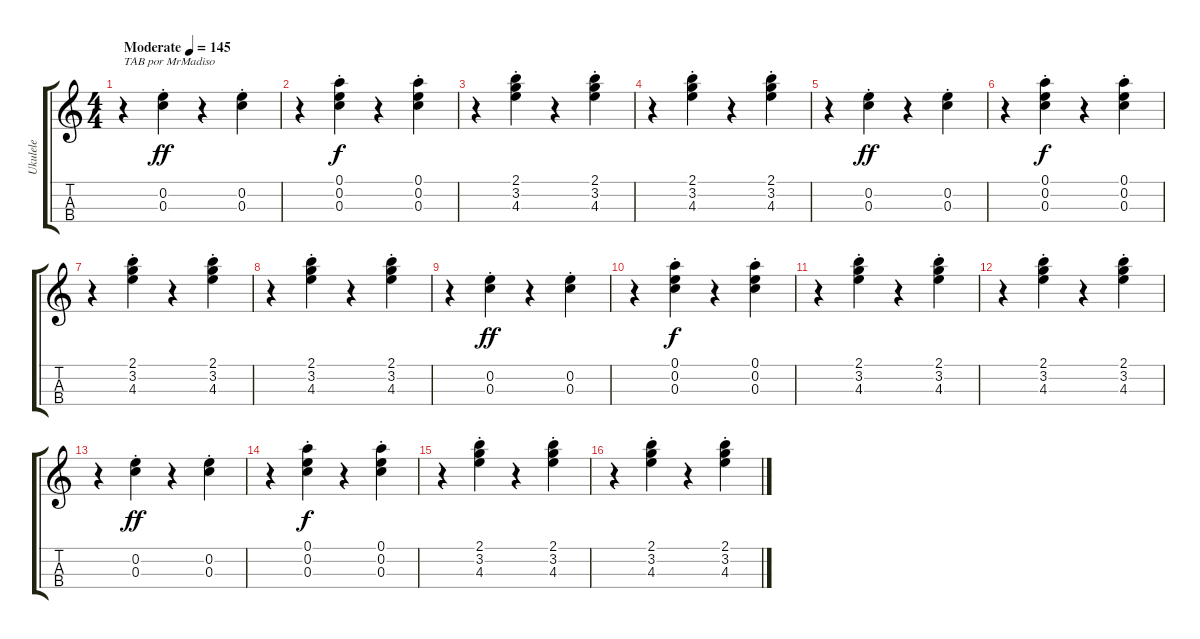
\track ("Ukulele" "Ukulele") {instrument acousticguitarnylon}
\staff {score tabs}
\tuning (A4 E4 C4 G4) {hide}
\ts (4 4)
\tempo (145 "Moderate")
\clef g2
\ks c
r.4{txt "TAB por MrMadiso" dy ff instrument acousticguitarnylon} (0.2{st} 0.3{st}).4 r.4 (0.2{st} 0.3{st}).4 |
r.4 (0.1{st} 0.2{st} 0.3{st}).4{dy f} r.4 (0.1{st} 0.2{st} 0.3{st}).4 |
r.4 (2.1{st} 3.2{st} 4.3{st}).4 r.4 (2.1{st} 3.2{st} 4.3{st}).4 |
r.4 (2.1{st} 3.2{st} 4.3{st}).4 r.4 (2.1{st} 3.2{st} 4.3{st}).4 |
r.4 (0.2{st} 0.3{st}).4{dy ff} r.4 (0.2{st} 0.3{st}).4 |
r.4 (0.1{st} 0.2{st} 0.3{st}).4{dy f} r.4 (0.1{st} 0.2{st} 0.3{st}).4 |
r.4 (2.1{st} 3.2{st} 4.3{st}).4 r.4 (2.1{st} 3.2{st} 4.3{st}).4 |
r.4 (2.1{st} 3.2{st} 4.3{st}).4 r.4 (2.1{st} 3.2{st} 4.3{st}).4 |
r.4 (0.2{st} 0.3{st}).4{dy ff} r.4 (0.2{st} 0.3{st}).4 |
r.4 (0.1{st} 0.2{st} 0.3{st}).4{dy f} r.4 (0.1{st} 0.2{st} 0.3{st}).4 |
r.4 (2.1{st} 3.2{st} 4.3{st}).4 r.4 (2.1{st} 3.2{st} 4.3{st}).4 |
r.4 (2.1{st} 3.2{st} 4.3{st}).4 r.4 (2.1{st} 3.2{st} 4.3{st}).4 |
r.4 (0.2{st} 0.3{st}).4{dy ff} r.4 (0.2{st} 0.3{st}).4 |
r.4 (0.1{st} 0.2{st} 0.3{st}).4{dy f} r.4 (0.1{st} 0.2{st} 0.3{st}).4 |
r.4 (2.1{st} 3.2{st} 4.3{st}).4 r.4 (2.1{st} 3.2{st} 4.3{st}).4 |
r.4 (2.1{st} 3.2{st} 4.3{st}).4 r.4 (2.1{st} 3.2{st} 4.3{st}).4
